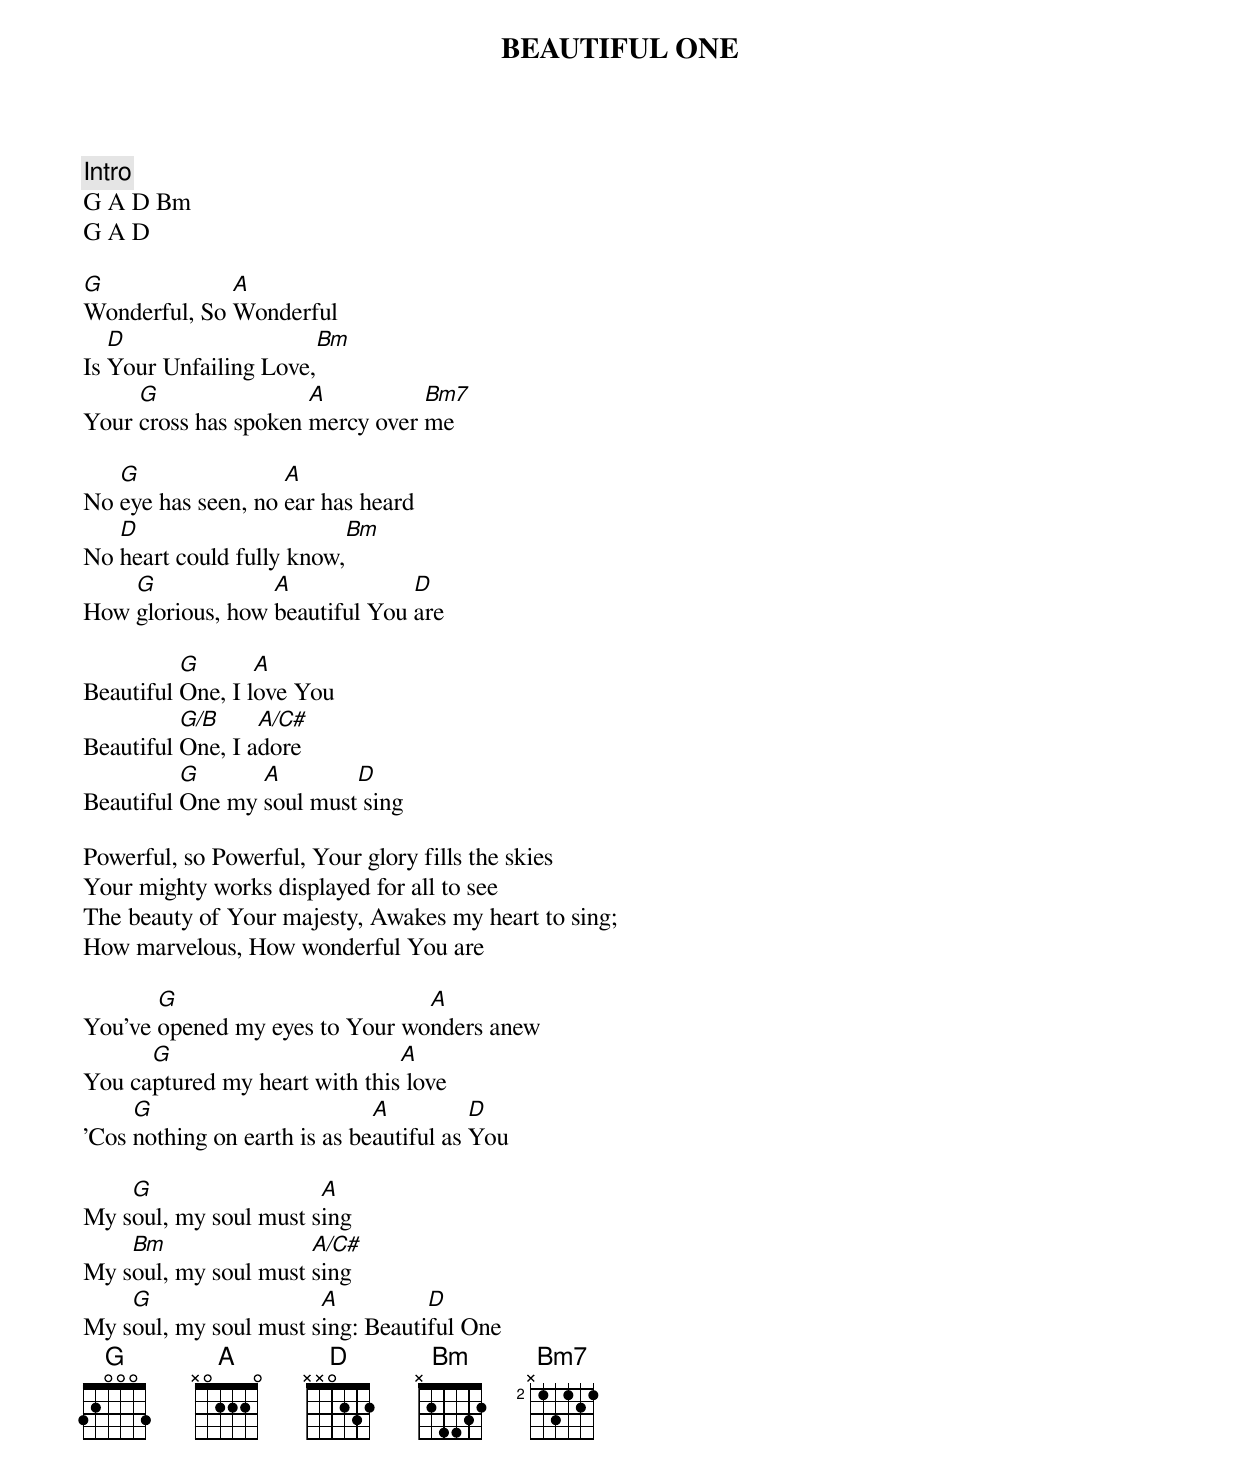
BEAUTIFUL ONE

Intro
G A D Bm
G A D

G             A
Wonderful, So Wonderful
   D			  Bm
Is Your Unfailing Love,
     G                A          Bm7
Your cross has spoken mercy over me

   G                A
No eye has seen, no ear has heard
   D				 Bm
No heart could fully know,
    G             A             D
How glorious, how beautiful You are

          G       A
Beautiful One, I love You
          G/B     A/C#
Beautiful One, I adore
          G      A        D
Beautiful One my soul must sing

Powerful, so Powerful, Your glory fills the skies
Your mighty works displayed for all to see
The beauty of Your majesty, Awakes my heart to sing;
How marvelous, How wonderful You are

       G                        A
You've opened my eyes to Your wonders anew
      G                        A
You captured my heart with this love
     G                        A          D
'Cos nothing on earth is as beautiful as You

    G                  A
My soul, my soul must sing
    Bm                A/C#
My soul, my soul must sing
    G                  A          D
My soul, my soul must sing: Beautiful One
